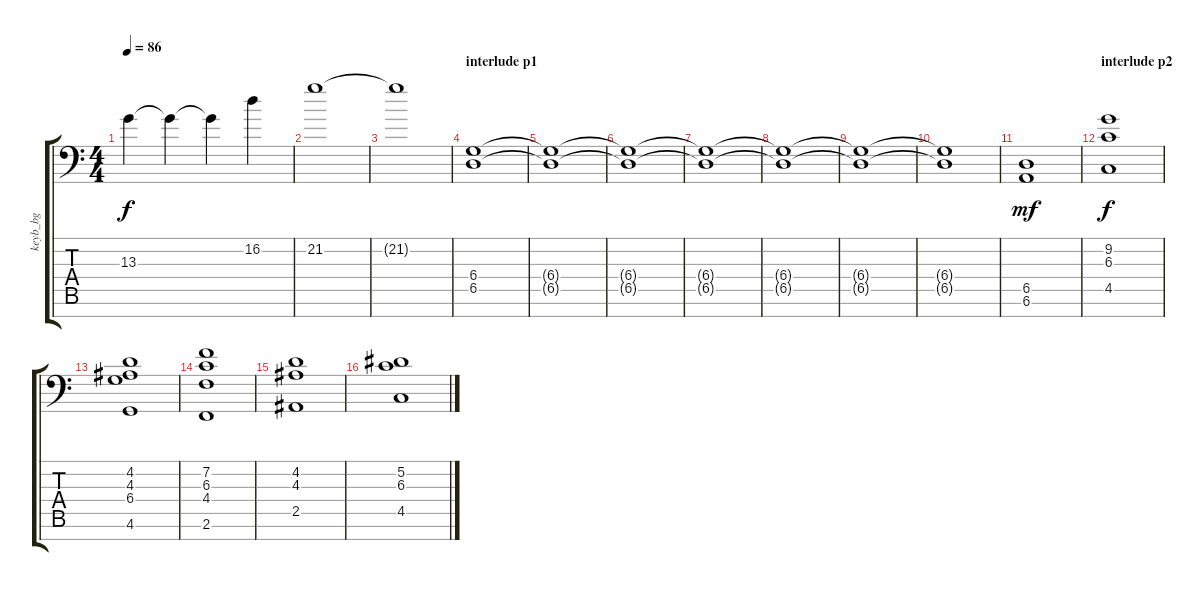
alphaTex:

\track ("keyb_bg" "keyb_bg") {instrument stringensemble1}
\staff {score tabs}
\tuning (Eb4 Bb3 Gb3 Db3 Ab2 Eb2 Bb1) {hide}
\ts (4 4)
\tempo 86
\clef f4
\ks c
13.3{t}.4{dy f} 13.3{t}.4 13.3{t}.4 16.2.4 |
21.2.1 |
21.2{t}.1 |
\section ("" "interlude p1")
(6.4 6.5).1 |
(6.4{t} 6.5{t}).1 |
(6.4{t} 6.5{t}).1 |
(6.4{t} 6.5{t}).1 |
(6.4{t} 6.5{t}).1 |
(6.4{t} 6.5{t}).1 |
(6.4{t} 6.5{t}).1 |
(6.5 6.6).1{dy mf} |
\section ("" "interlude p2")
(9.2 6.3 4.5).1{dy f} |
(4.2 4.3 6.4 4.6).1 |
(7.2 6.3 4.4 2.6).1 |
(4.2 4.3 2.5).1 |
(5.2 6.3 4.5).1
